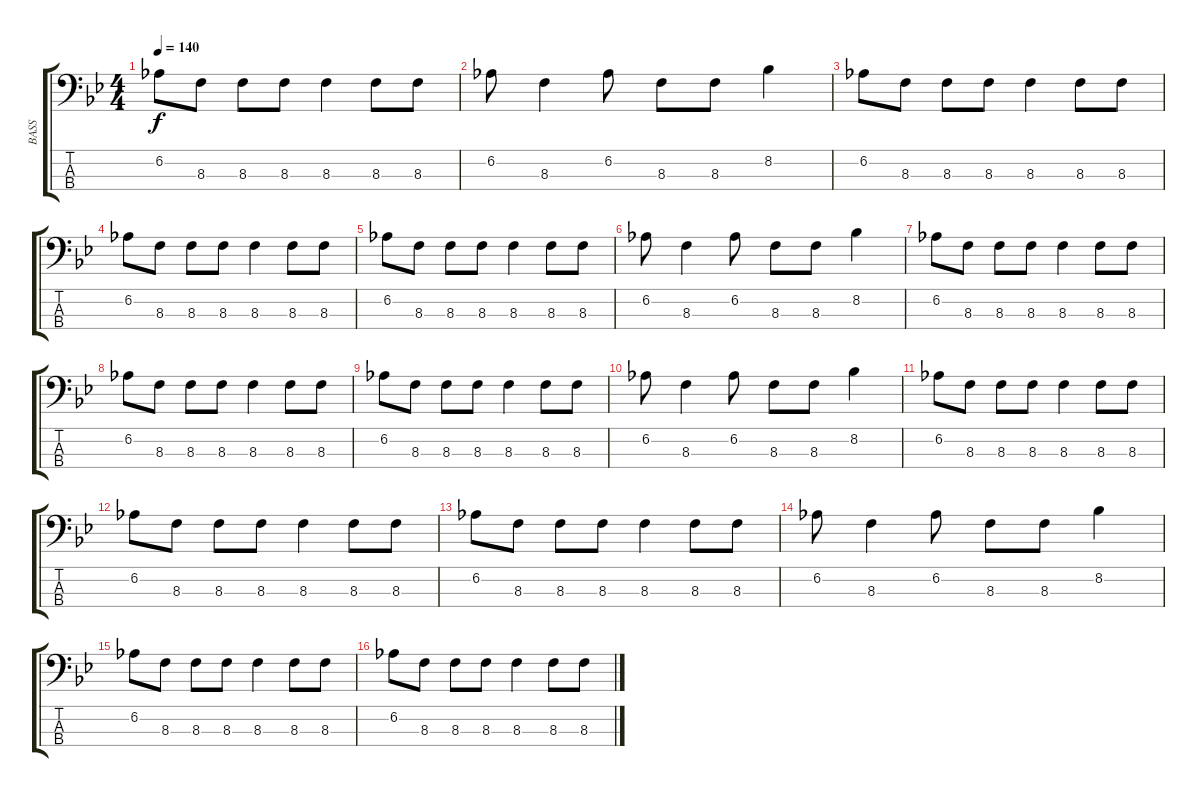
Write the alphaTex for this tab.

\track ("BASS" "BASS") {instrument electricbassfinger}
\staff {score tabs}
\tuning (G2 D2 A1 E1) {hide}
\ts (4 4)
\tempo 140
\clef f4
\ks bb
6.2.8{dy f} 8.3.8 8.3.8 8.3.8 8.3.4 8.3.8 8.3.8 |
6.2.8 8.3.4 6.2.8 8.3.8 8.3.8 8.2.4 |
6.2.8 8.3.8 8.3.8 8.3.8 8.3.4 8.3.8 8.3.8 |
6.2.8 8.3.8 8.3.8 8.3.8 8.3.4 8.3.8 8.3.8 |
6.2.8 8.3.8 8.3.8 8.3.8 8.3.4 8.3.8 8.3.8 |
6.2.8 8.3.4 6.2.8 8.3.8 8.3.8 8.2.4 |
6.2.8 8.3.8 8.3.8 8.3.8 8.3.4 8.3.8 8.3.8 |
6.2.8 8.3.8 8.3.8 8.3.8 8.3.4 8.3.8 8.3.8 |
6.2.8 8.3.8 8.3.8 8.3.8 8.3.4 8.3.8 8.3.8 |
6.2.8 8.3.4 6.2.8 8.3.8 8.3.8 8.2.4 |
6.2.8 8.3.8 8.3.8 8.3.8 8.3.4 8.3.8 8.3.8 |
6.2.8 8.3.8 8.3.8 8.3.8 8.3.4 8.3.8 8.3.8 |
6.2.8 8.3.8 8.3.8 8.3.8 8.3.4 8.3.8 8.3.8 |
6.2.8 8.3.4 6.2.8 8.3.8 8.3.8 8.2.4 |
6.2.8 8.3.8 8.3.8 8.3.8 8.3.4 8.3.8 8.3.8 |
6.2.8 8.3.8 8.3.8 8.3.8 8.3.4 8.3.8 8.3.8
